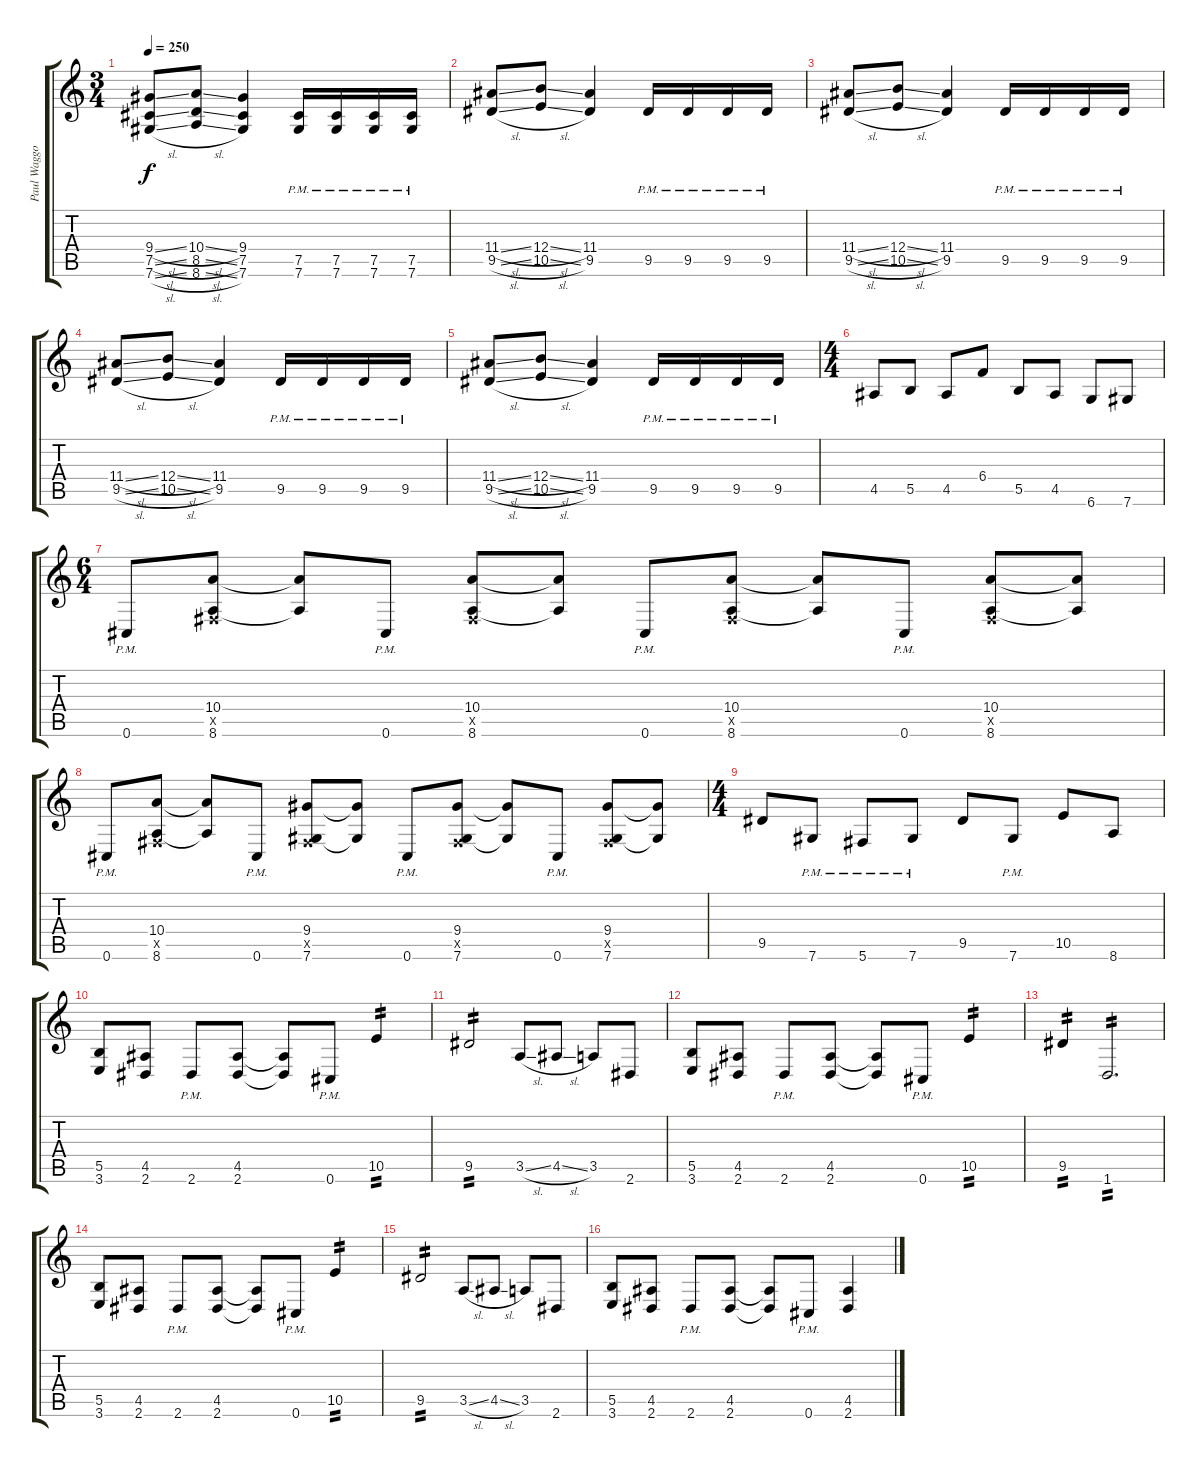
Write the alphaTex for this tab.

\track ("Paul Waggoner - Rhythm" "Paul Waggo") {instrument distortionguitar}
\staff {score tabs}
\tuning (Db4 Ab3 E3 B2 Gb2 Db2) {hide}
\ts (3 4)
\tempo 250
\clef g2
\ks c
(9.4{sl} 7.5{sl} 7.6{sl}).8{dy f} (10.4{sl} 8.5{sl} 8.6{sl}).8 (9.4 7.5 7.6).4 (7.5{pm} 7.6{pm}).16 (7.5{pm} 7.6{pm}).16 (7.5{pm} 7.6{pm}).16 (7.5{pm} 7.6{pm}).16 |
(11.4{sl} 9.5{sl}).8 (12.4{sl} 10.5{sl}).8 (11.4 9.5).4 9.5{pm}.16 9.5{pm}.16 9.5{pm}.16 9.5{pm}.16 |
(11.4{sl} 9.5{sl}).8 (12.4{sl} 10.5{sl}).8 (11.4 9.5).4 9.5{pm}.16 9.5{pm}.16 9.5{pm}.16 9.5{pm}.16 |
(11.4{sl} 9.5{sl}).8 (12.4{sl} 10.5{sl}).8 (11.4 9.5).4 9.5{pm}.16 9.5{pm}.16 9.5{pm}.16 9.5{pm}.16 |
(11.4{sl} 9.5{sl}).8 (12.4{sl} 10.5{sl}).8 (11.4 9.5).4 9.5{pm}.16 9.5{pm}.16 9.5{pm}.16 9.5{pm}.16 |
\ts (4 4)
4.5.8 5.5.8 4.5.8 6.4.8 5.5.8 4.5.8 6.6.8 7.6.8 |
\ts (6 4)
0.6{pm}.8 (10.4 0.5{x} 8.6).8 (10.4{t} 8.6{t}).8 0.6{pm}.8 (10.4 0.5{x} 8.6).8 (10.4{t} 8.6{t}).8 0.6{pm}.8 (10.4 0.5{x} 8.6).8 (10.4{t} 8.6{t}).8 0.6{pm}.8 (10.4 0.5{x} 8.6).8 (10.4{t} 8.6{t}).8 |
0.6{pm}.8 (10.4 0.5{x} 8.6).8 (10.4{t} 8.6{t}).8 0.6{pm}.8 (9.4 0.5{x} 7.6).8 (9.4{t} 7.6{t}).8 0.6{pm}.8 (9.4 0.5{x} 7.6).8 (9.4{t} 7.6{t}).8 0.6{pm}.8 (9.4 0.5{x} 7.6).8 (9.4{t} 7.6{t}).8 |
\ts (4 4)
9.5.8 7.6{pm}.8 5.6{pm}.8 7.6{pm}.8 9.5.8 7.6{pm}.8 10.5.8 8.6.8 |
(5.5 3.6).8 (4.5 2.6).8 2.6{pm}.8 (4.5 2.6).8 (4.5{t} 2.6{t}).8 0.6{pm}.8 10.5.4{tp 2} |
9.5.2{tp 2} 3.5{sl}.8 4.5{sl}.8 3.5.8 2.6.8 |
(5.5 3.6).8 (4.5 2.6).8 2.6{pm}.8 (4.5 2.6).8 (4.5{t} 2.6{t}).8 0.6{pm}.8 10.5.4{tp 2} |
9.5.4{tp 2} 1.6.2{d tp 2} |
(5.5 3.6).8 (4.5 2.6).8 2.6{pm}.8 (4.5 2.6).8 (4.5{t} 2.6{t}).8 0.6{pm}.8 10.5.4{tp 2} |
9.5.2{tp 2} 3.5{sl}.8 4.5{sl}.8 3.5.8 2.6.8 |
(5.5 3.6).8 (4.5 2.6).8 2.6{pm}.8 (4.5 2.6).8 (4.5{t} 2.6{t}).8 0.6{pm}.8 (4.5 2.6).4
